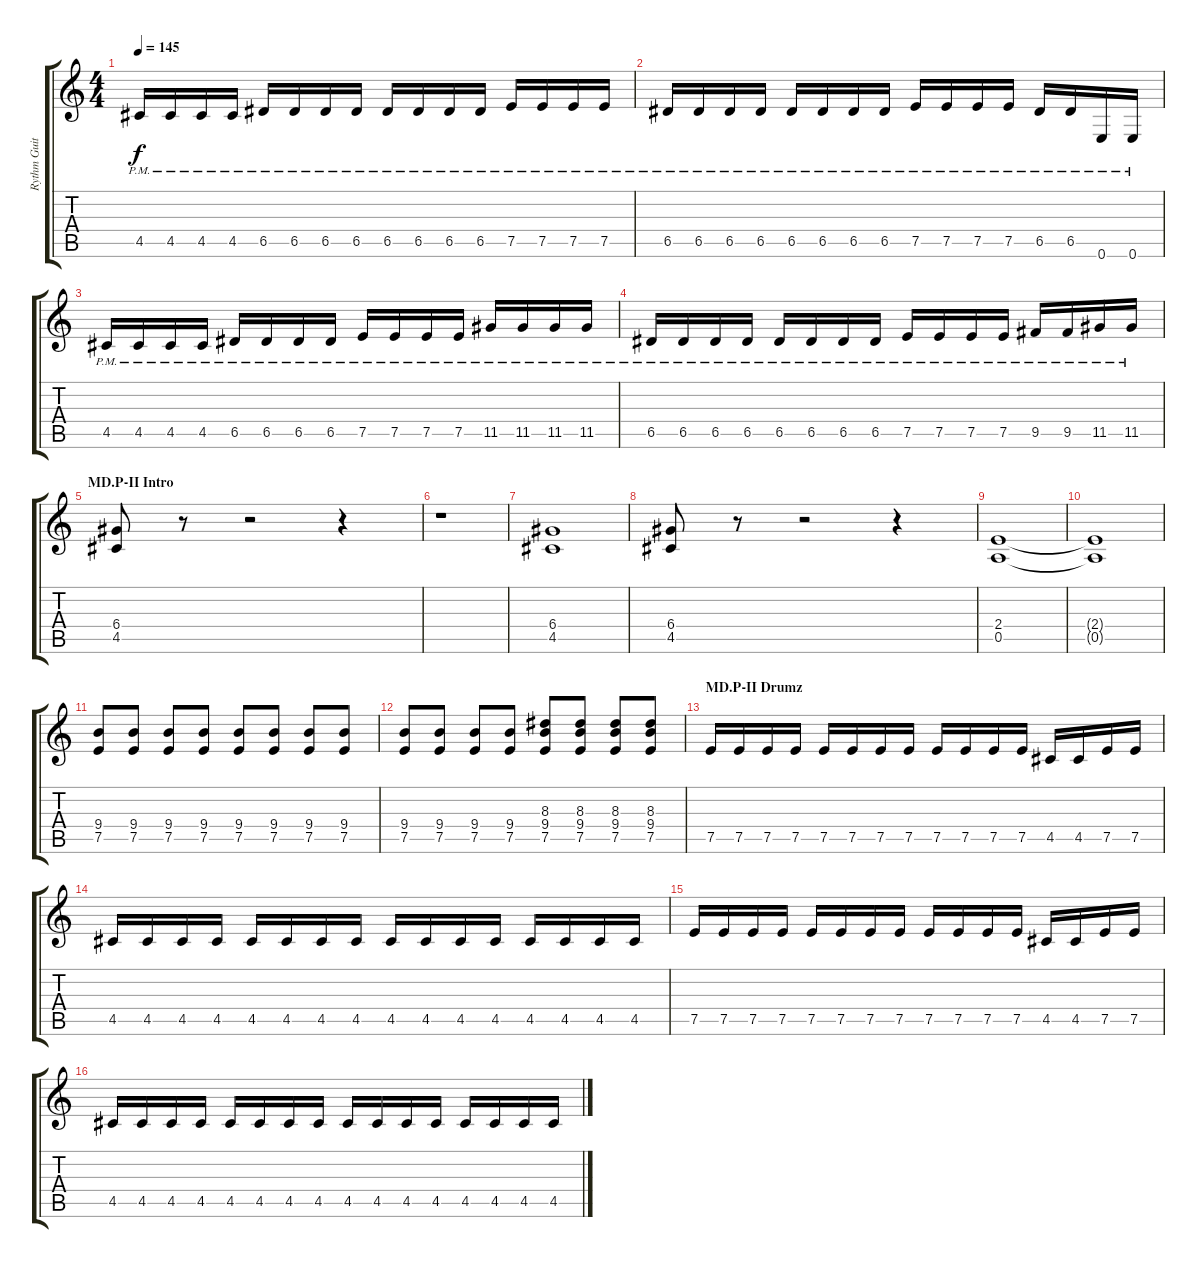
\track ("Rythm Guitars" "Rythm Guit") {instrument distortionguitar}
\staff {score tabs}
\tuning (E4 B3 G3 D3 A2 E2) {hide}
\ts (4 4)
\tempo 145
\clef g2
\ks c
4.5{pm}.16{dy f} 4.5{pm}.16 4.5{pm}.16 4.5{pm}.16 6.5{pm}.16 6.5{pm}.16 6.5{pm}.16 6.5{pm}.16 6.5{pm}.16 6.5{pm}.16 6.5{pm}.16 6.5{pm}.16 7.5{pm}.16 7.5{pm}.16 7.5{pm}.16 7.5{pm}.16 |
6.5{pm}.16 6.5{pm}.16 6.5{pm}.16 6.5{pm}.16 6.5{pm}.16 6.5{pm}.16 6.5{pm}.16 6.5{pm}.16 7.5{pm}.16 7.5{pm}.16 7.5{pm}.16 7.5{pm}.16 6.5{pm}.16 6.5{pm}.16 0.6{pm}.16 0.6{pm}.16 |
4.5{pm}.16 4.5{pm}.16 4.5{pm}.16 4.5{pm}.16 6.5{pm}.16 6.5{pm}.16 6.5{pm}.16 6.5{pm}.16 7.5{pm}.16 7.5{pm}.16 7.5{pm}.16 7.5{pm}.16 11.5{pm}.16 11.5{pm}.16 11.5{pm}.16 11.5{pm}.16 |
6.5{pm}.16 6.5{pm}.16 6.5{pm}.16 6.5{pm}.16 6.5{pm}.16 6.5{pm}.16 6.5{pm}.16 6.5{pm}.16 7.5{pm}.16 7.5{pm}.16 7.5{pm}.16 7.5{pm}.16 9.5{pm}.16 9.5{pm}.16 11.5{pm}.16 11.5{pm}.16 |
\section ("" "MD.P-II Intro")
(6.4 4.5).8 r.8 r.2 r.4 |
r.1 |
(6.4 4.5).1 |
(6.4 4.5).8 r.8 r.2 r.4 |
(2.4 0.5).1 |
(2.4{t} 0.5{t}).1 |
(9.4 7.5).8 (9.4 7.5).8 (9.4 7.5).8 (9.4 7.5).8 (9.4 7.5).8 (9.4 7.5).8 (9.4 7.5).8 (9.4 7.5).8 |
(9.4 7.5).8 (9.4 7.5).8 (9.4 7.5).8 (9.4 7.5).8 (8.3 9.4 7.5).8 (8.3 9.4 7.5).8 (8.3 9.4 7.5).8 (8.3 9.4 7.5).8 |
\section ("" "MD.P-II Drumz")
7.5.16 7.5.16 7.5.16 7.5.16 7.5.16 7.5.16 7.5.16 7.5.16 7.5.16 7.5.16 7.5.16 7.5.16 4.5.16 4.5.16 7.5.16 7.5.16 |
4.5.16 4.5.16 4.5.16 4.5.16 4.5.16 4.5.16 4.5.16 4.5.16 4.5.16 4.5.16 4.5.16 4.5.16 4.5.16 4.5.16 4.5.16 4.5.16 |
7.5.16 7.5.16 7.5.16 7.5.16 7.5.16 7.5.16 7.5.16 7.5.16 7.5.16 7.5.16 7.5.16 7.5.16 4.5.16 4.5.16 7.5.16 7.5.16 |
4.5.16 4.5.16 4.5.16 4.5.16 4.5.16 4.5.16 4.5.16 4.5.16 4.5.16 4.5.16 4.5.16 4.5.16 4.5.16 4.5.16 4.5.16 4.5.16
